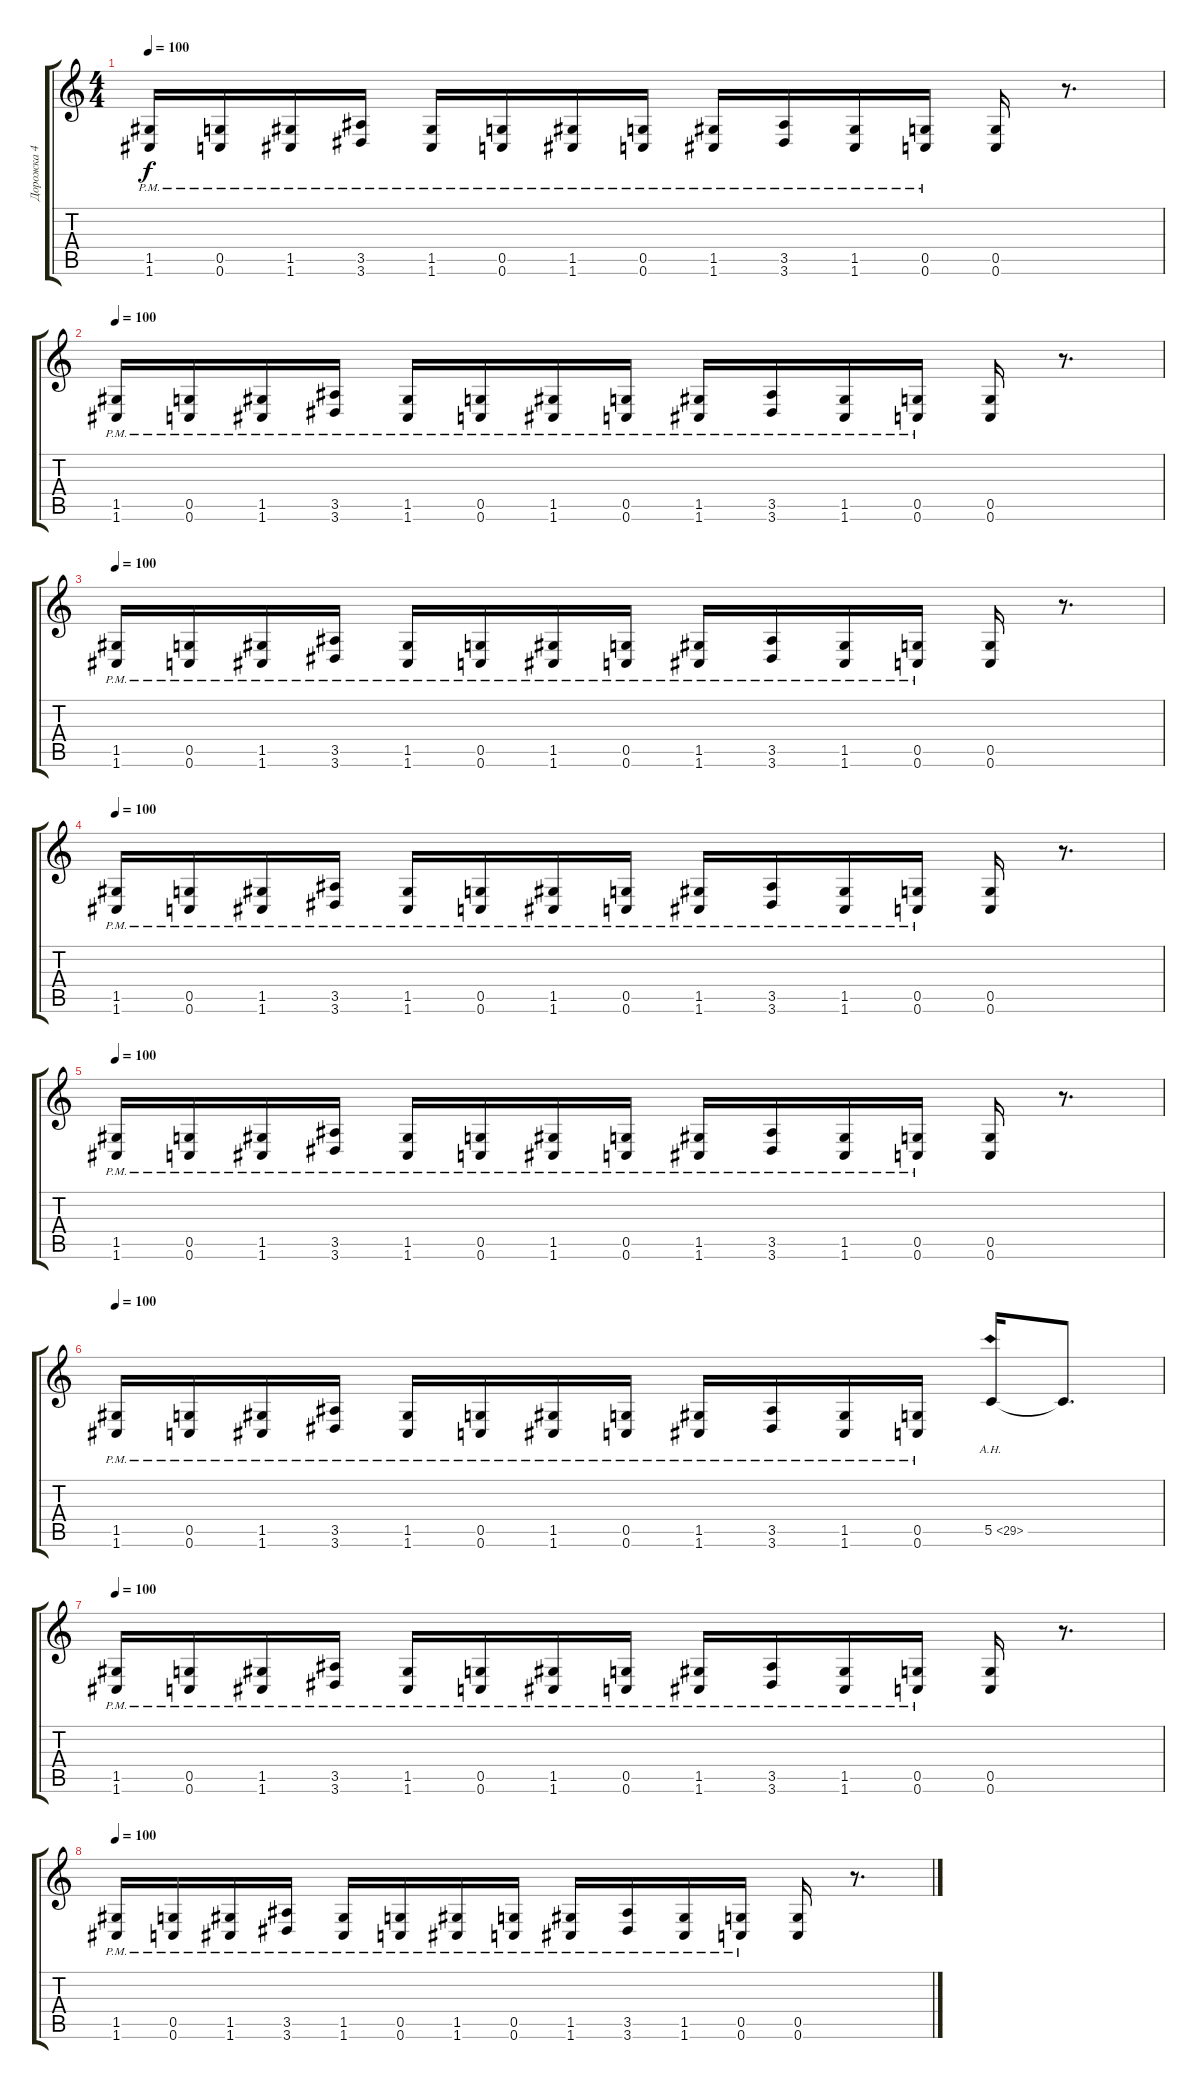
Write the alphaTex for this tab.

\track ("Дорожка 4" "Дорожка 4") {instrument overdrivenguitar}
\staff {score tabs}
\tuning (D4 A3 F3 C3 G2 C2) {hide}
\ts (4 4)
\tempo 100
\clef g2
\ks c
(1.5{pm} 1.6{pm}).16{dy f} (0.5{pm} 0.6{pm}).16 (1.5{pm} 1.6{pm}).16 (3.5{pm} 3.6{pm}).16 (1.5{pm} 1.6{pm}).16 (0.5{pm} 0.6{pm}).16 (1.5{pm} 1.6{pm}).16 (0.5{pm} 0.6{pm}).16 (1.5{pm} 1.6{pm}).16 (3.5{pm} 3.6{pm}).16 (1.5{pm} 1.6{pm}).16 (0.5{pm} 0.6{pm}).16 (0.5 0.6).16 r.8{d} |
\tempo 100
(1.5{pm} 1.6{pm}).16 (0.5{pm} 0.6{pm}).16 (1.5{pm} 1.6{pm}).16 (3.5{pm} 3.6{pm}).16 (1.5{pm} 1.6{pm}).16 (0.5{pm} 0.6{pm}).16 (1.5{pm} 1.6{pm}).16 (0.5{pm} 0.6{pm}).16 (1.5{pm} 1.6{pm}).16 (3.5{pm} 3.6{pm}).16 (1.5{pm} 1.6{pm}).16 (0.5{pm} 0.6{pm}).16 (0.5 0.6).16 r.8{d} |
\tempo 100
(1.5{pm} 1.6{pm}).16 (0.5{pm} 0.6{pm}).16 (1.5{pm} 1.6{pm}).16 (3.5{pm} 3.6{pm}).16 (1.5{pm} 1.6{pm}).16 (0.5{pm} 0.6{pm}).16 (1.5{pm} 1.6{pm}).16 (0.5{pm} 0.6{pm}).16 (1.5{pm} 1.6{pm}).16 (3.5{pm} 3.6{pm}).16 (1.5{pm} 1.6{pm}).16 (0.5{pm} 0.6{pm}).16 (0.5 0.6).16 r.8{d} |
\tempo 100
(1.5{pm} 1.6{pm}).16 (0.5{pm} 0.6{pm}).16 (1.5{pm} 1.6{pm}).16 (3.5{pm} 3.6{pm}).16 (1.5{pm} 1.6{pm}).16 (0.5{pm} 0.6{pm}).16 (1.5{pm} 1.6{pm}).16 (0.5{pm} 0.6{pm}).16 (1.5{pm} 1.6{pm}).16 (3.5{pm} 3.6{pm}).16 (1.5{pm} 1.6{pm}).16 (0.5{pm} 0.6{pm}).16 (0.5 0.6).16 r.8{d} |
\tempo 100
(1.5{pm} 1.6{pm}).16 (0.5{pm} 0.6{pm}).16 (1.5{pm} 1.6{pm}).16 (3.5{pm} 3.6{pm}).16 (1.5{pm} 1.6{pm}).16 (0.5{pm} 0.6{pm}).16 (1.5{pm} 1.6{pm}).16 (0.5{pm} 0.6{pm}).16 (1.5{pm} 1.6{pm}).16 (3.5{pm} 3.6{pm}).16 (1.5{pm} 1.6{pm}).16 (0.5{pm} 0.6{pm}).16 (0.5 0.6).16 r.8{d} |
\tempo 100
(1.5{pm} 1.6{pm}).16 (0.5{pm} 0.6{pm}).16 (1.5{pm} 1.6{pm}).16 (3.5{pm} 3.6{pm}).16 (1.5{pm} 1.6{pm}).16 (0.5{pm} 0.6{pm}).16 (1.5{pm} 1.6{pm}).16 (0.5{pm} 0.6{pm}).16 (1.5{pm} 1.6{pm}).16 (3.5{pm} 3.6{pm}).16 (1.5{pm} 1.6{pm}).16 (0.5{pm} 0.6{pm}).16 5.5{ah 24}.16 5.5{t}.8{d} |
\tempo 100
(1.5{pm} 1.6{pm}).16 (0.5{pm} 0.6{pm}).16 (1.5{pm} 1.6{pm}).16 (3.5{pm} 3.6{pm}).16 (1.5{pm} 1.6{pm}).16 (0.5{pm} 0.6{pm}).16 (1.5{pm} 1.6{pm}).16 (0.5{pm} 0.6{pm}).16 (1.5{pm} 1.6{pm}).16 (3.5{pm} 3.6{pm}).16 (1.5{pm} 1.6{pm}).16 (0.5{pm} 0.6{pm}).16 (0.5 0.6).16 r.8{d} |
\tempo 100
(1.5{pm} 1.6{pm}).16 (0.5{pm} 0.6{pm}).16 (1.5{pm} 1.6{pm}).16 (3.5{pm} 3.6{pm}).16 (1.5{pm} 1.6{pm}).16 (0.5{pm} 0.6{pm}).16 (1.5{pm} 1.6{pm}).16 (0.5{pm} 0.6{pm}).16 (1.5{pm} 1.6{pm}).16 (3.5{pm} 3.6{pm}).16 (1.5{pm} 1.6{pm}).16 (0.5{pm} 0.6{pm}).16 (0.5 0.6).16 r.8{d}
